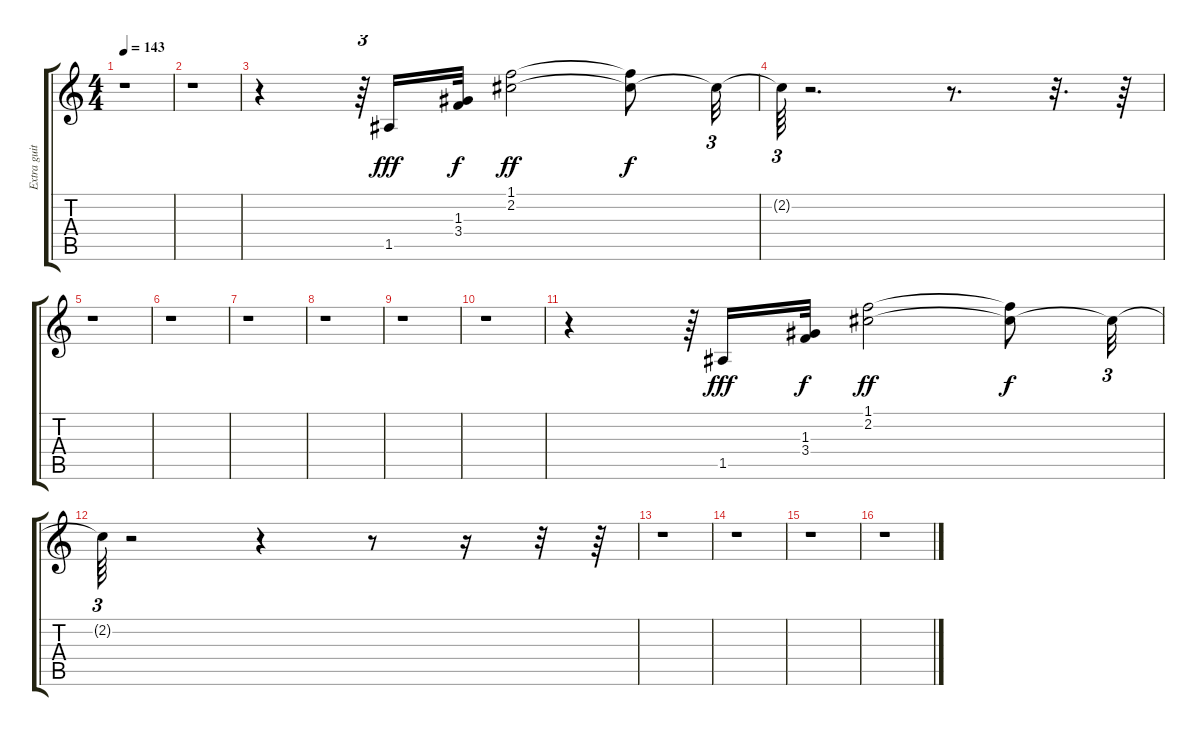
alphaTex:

\track ("Extra guitar" "Extra guit") {instrument acousticguitarsteel}
\staff {score tabs}
\tuning (E4 B3 G3 D3 A2 E2) {hide}
\ts (4 4)
\tempo 143
\clef g2
\ks c
r.1{dy f} |
r.1 |
r.4 r.64{tu (3 2)} 1.5.16{dy fff} (1.3 3.4).32{dy f} (1.1 2.2).2{dy ff} (1.1{t} 2.2{t}).8{dy f} 2.2{t}.32{tu (3 2)} |
2.2{t}.64{tu (3 2)} r.2{d} r.8{d} r.32{d} r.64 |
r.1 |
r.1 |
r.1 |
r.1 |
r.1 |
r.1 |
r.4 r.64{tu (3 2)} 1.5.16{dy fff} (1.3 3.4).32{dy f} (1.1 2.2).2{dy ff} (1.1{t} 2.2{t}).8{dy f} 2.2{t}.32{tu (3 2)} |
2.2{t}.64{tu (3 2)} r.2 r.4 r.8 r.16 r.32 r.64 |
r.1 |
r.1 |
r.1 |
r.1
